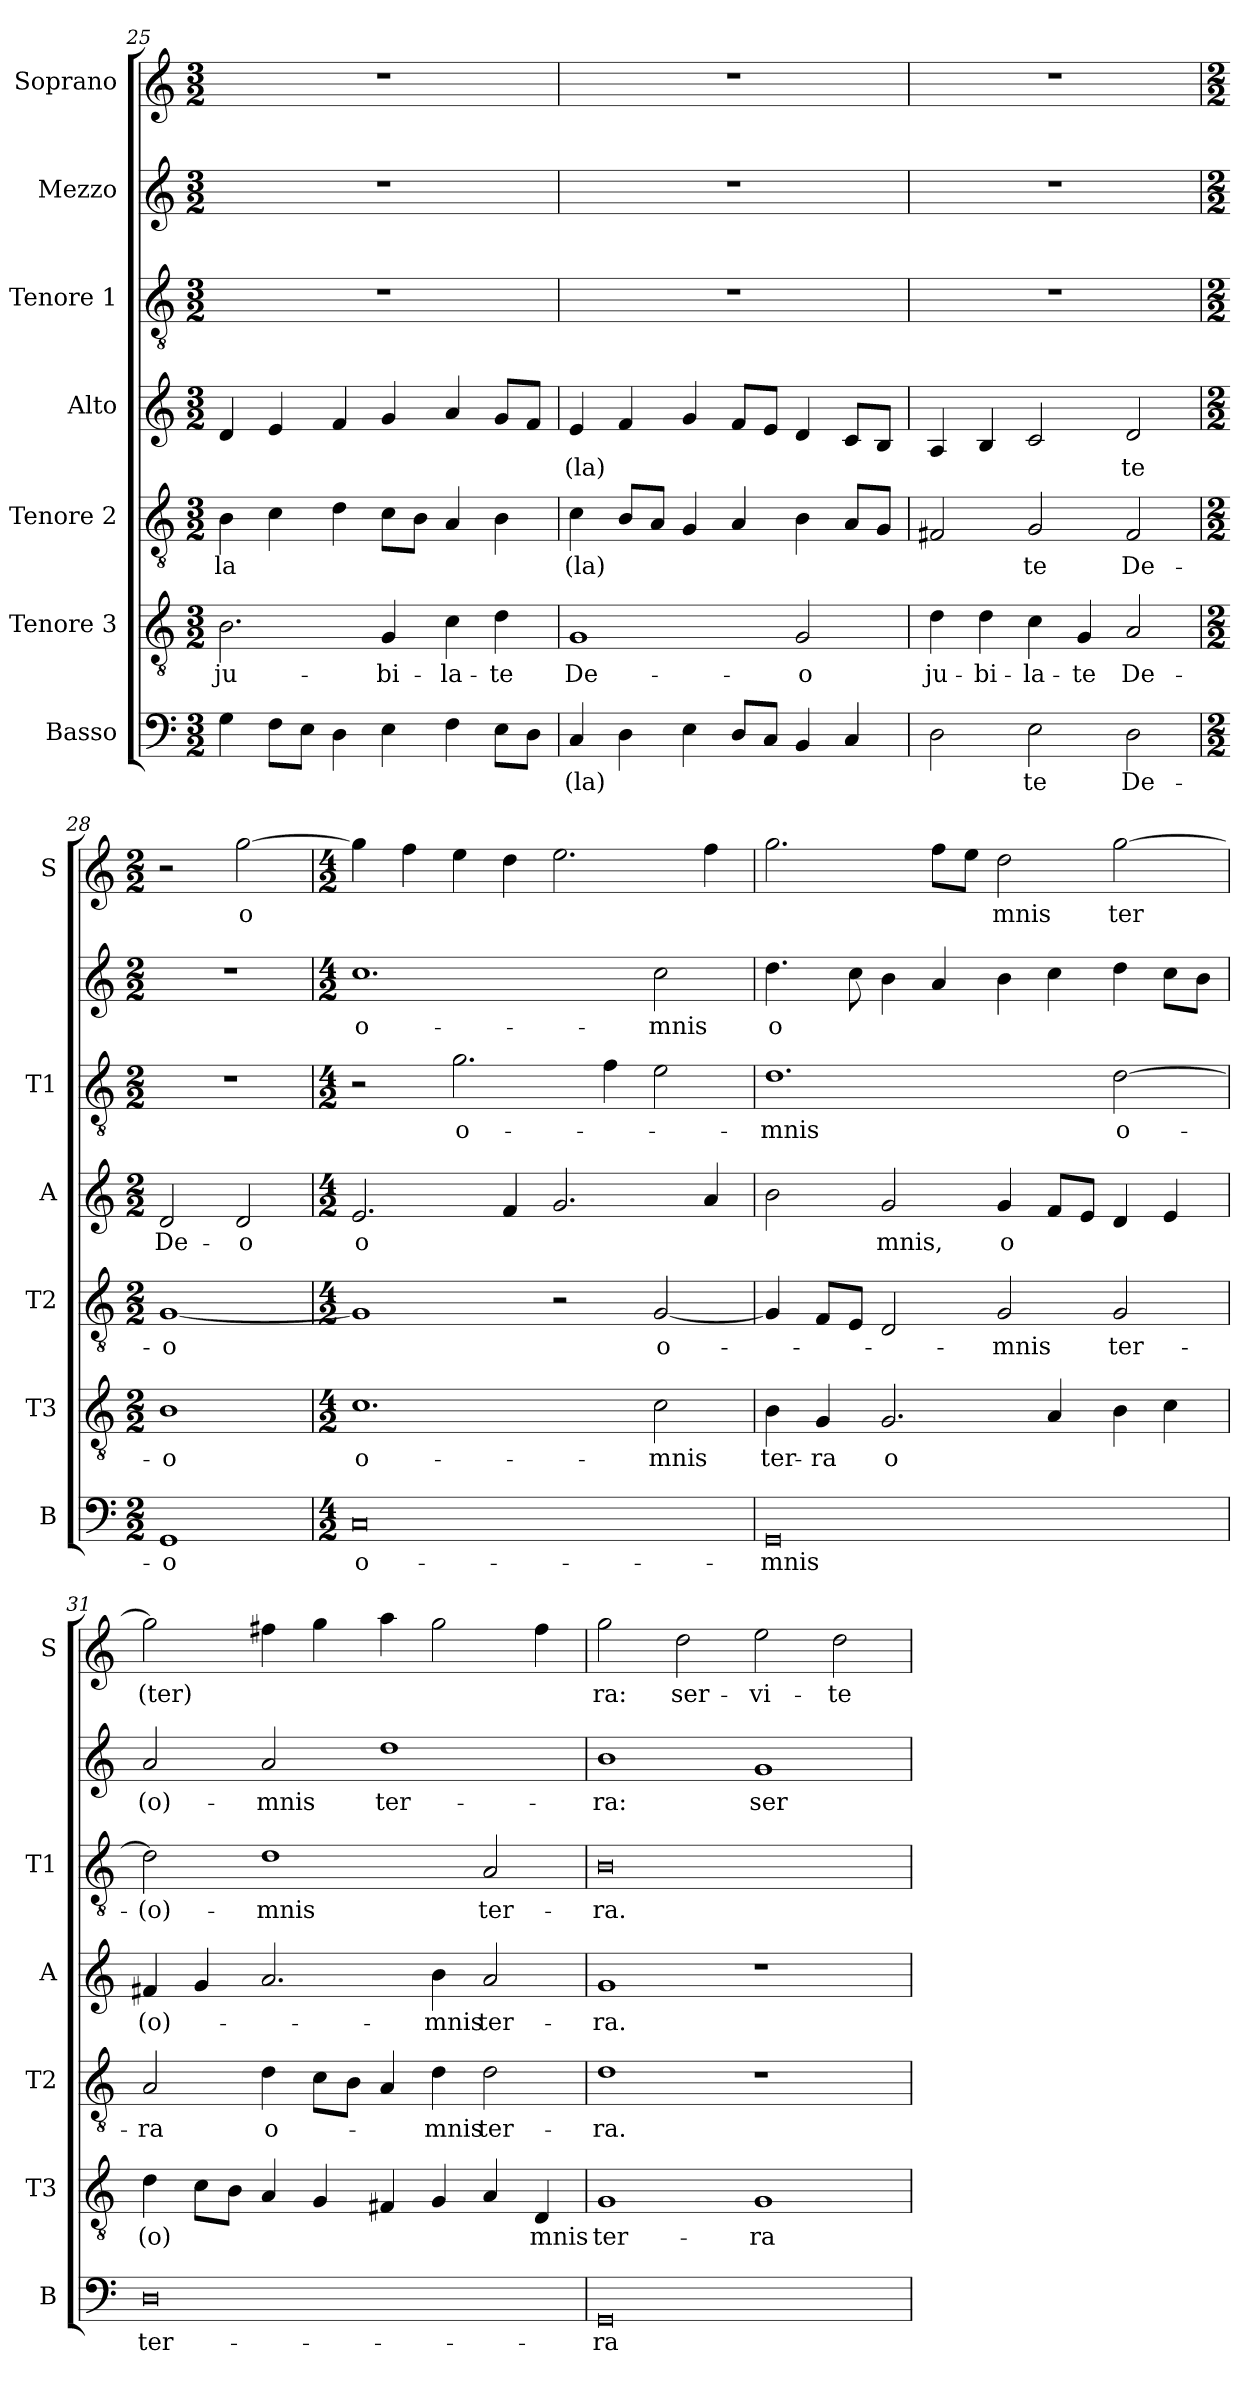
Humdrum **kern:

**kern	**text	**kern	**text	**kern	**text	**kern	**text	**kern	**text	**kern	**text	**kern	**text
*part7	*part7	*part6	*part6	*part5	*part5	*part4	*part4	*part3	*part3	*part2	*part2	*part1	*part1
*staff7	*staff7	*staff6	*staff6	*staff5	*staff5	*staff4	*staff4	*staff3	*staff3	*staff2	*staff2	*staff1	*staff1
*I"Basso	*	*I"Tenore 3	*	*I"Tenore 2	*	*I"Alto	*	*I"Tenore 1	*	*I"Mezzo	*	*I"Soprano	*
*I'B	*	*I'T3	*	*I'T2	*	*I'A	*	*I'T1	*	*	*	*I'S	*
*clefF4	*	*clefGv2	*	*clefGv2	*	*clefG2	*	*clefGv2	*	*clefG2	*	*clefG2	*
*k[]	*	*k[]	*	*k[]	*	*k[]	*	*k[]	*	*k[]	*	*k[]	*
*C:	*	*C:	*	*C:	*	*C:	*	*C:	*	*C:	*	*C:	*
*M3/2	*	*M3/2	*	*M3/2	*	*M3/2	*	*M3/2	*	*M3/2	*	*M3/2	*
=25	=25	=25	=25	=25	=25	=25	=25	=25	=25	=25	=25	=25	=25
4G\	.	2.B\	ju-	4B\	-la	4d/	.	1.r	.	1.r	.	1.r	.
8F\L	.	.	.	4c\	.	4e/	.	.	.	.	.	.	.
8E\J	.	.	.	.	.	.	.	.	.	.	.	.	.
4D\	.	.	.	4d\	.	4f/	.	.	.	.	.	.	.
4E\	.	4G/	-bi-	8c\L	.	4g/	.	.	.	.	.	.	.
.	.	.	.	8B\J	.	.	.	.	.	.	.	.	.
4F\	.	4c\	-la-	4A/	.	4a/	.	.	.	.	.	.	.
8E\L	.	4d\	-te	4B\	.	8g/L	.	.	.	.	.	.	.
8D\J	.	.	.	.	.	8f/J	.	.	.	.	.	.	.
!!LO:PB:g=z
=26	=26	=26	=26	=26	=26	=26	=26	=26	=26	=26	=26	=26	=26
4C/	(la)	1G	De-	4c\	(la)	4e/	(la)	1.r	.	1.r	.	1.r	.
4D\	.	.	.	8B/L	.	4f/	.	.	.	.	.	.	.
.	.	.	.	8A/J	.	.	.	.	.	.	.	.	.
4E\	.	.	.	4G/	.	4g/	.	.	.	.	.	.	.
8D/L	.	.	.	4A/	.	8f/L	.	.	.	.	.	.	.
8C/J	.	.	.	.	.	8e/J	.	.	.	.	.	.	.
4BB/	.	2G/	-o	4B\	.	4d/	.	.	.	.	.	.	.
4C/	.	.	.	8A/L	.	8c/L	.	.	.	.	.	.	.
.	.	.	.	8G/J	.	8B/J	.	.	.	.	.	.	.
=27	=27	=27	=27	=27	=27	=27	=27	=27	=27	=27	=27	=27	=27
2D\	.	4d\	ju-	2F#X/	.	4A/	.	1.r	.	1.r	.	1.r	.
.	.	4d\	-bi-	.	.	4B/	.	.	.	.	.	.	.
2E\	te	4c\	-la-	2G/	te	2c/	.	.	.	.	.	.	.
.	.	4G/	-te	.	.	.	.	.	.	.	.	.	.
2D\	De-	2A/	De-	2F#/	De-	2d/	te	.	.	.	.	.	.
=28	=28	=28	=28	=28	=28	=28	=28	=28	=28	=28	=28	=28	=28
*M2/2	*	*M2/2	*	*M2/2	*	*M2/2	*	*M2/2	*	*M2/2	*	*M2/2	*
1GG	-o	1B	-o	[1G	-o	2d/	De-	1r	.	1r	.	2r	.
.	.	.	.	.	.	2d/	-o	.	.	.	.	[2gg\	-o
=29	=29	=29	=29	=29	=29	=29	=29	=29	=29	=29	=29	=29	=29
*M4/2	*	*M4/2	*	*M4/2	*	*M4/2	*	*M4/2	*	*M4/2	*	*M4/2	*
0C	o-	1.c	o-	1G]	.	2.e/	o	2r	.	1.cc	o-	4gg\]	.
.	.	.	.	.	.	.	.	.	.	.	.	4ff\	.
.	.	.	.	.	.	.	.	2.g\	o-	.	.	4ee\	.
.	.	.	.	.	.	4f/	.	.	.	.	.	4dd\	.
.	.	.	.	2r	.	2.g/	.	.	.	.	.	2.ee\	.
.	.	.	.	.	.	.	.	4f\	.	.	.	.	.
.	.	2c\	-mnis	[2G/	o-	.	.	2e\	.	2cc\	-mnis	.	.
.	.	.	.	.	.	4a/	.	.	.	.	.	4ff\	.
=30	=30	=30	=30	=30	=30	=30	=30	=30	=30	=30	=30	=30	=30
0GG	-mnis	4B\	ter-	4G/]	.	2b\	.	1.d	-mnis	4.dd\	o	2.gg\	.
.	.	4G/	-ra	8F/L	.	.	.	.	.	.	.	.	.
.	.	.	.	8E/J	.	.	.	.	.	8cc\	.	.	.
.	.	2.G/	o	2D/	.	2g/	mnis,	.	.	4b\	.	.	.
.	.	.	.	.	.	.	.	.	.	4a/	.	8ff\L	.
.	.	.	.	.	.	.	.	.	.	.	.	8ee\J	.
.	.	.	.	2G/	-mnis	4g/	o	.	.	4b\	.	2dd\	mnis
.	.	4A/	.	.	.	8f/L	.	.	.	4cc\	.	.	.
.	.	.	.	.	.	8e/J	.	.	.	.	.	.	.
.	.	4B\	.	2G/	ter-	4d/	.	[2d\	o-	4dd\	.	[2gg\	ter
.	.	4c\	.	.	.	4e/	.	.	.	8cc\L	.	.	.
.	.	.	.	.	.	.	.	.	.	8b\J	.	.	.
!!LO:LB:g=z
=31	=31	=31	=31	=31	=31	=31	=31	=31	=31	=31	=31	=31	=31
0D	ter-	4d\	-(o)	2A/	-ra	4f#X/	(o)-	2d\]	(o)-	2a/	(o)-	2gg\]	(ter)
.	.	8c\L	.	.	.	4g/	.	.	.	.	.	.	.
.	.	8B\J	.	.	.	.	.	.	.	.	.	.	.
.	.	4A/	.	4d\	o-	2.a/	.	1d	-mnis	2a/	mnis	4ff#X\	.
.	.	4G/	.	8c\L	.	.	.	.	.	.	.	4gg\	.
.	.	.	.	8B\J	.	.	.	.	.	.	.	.	.
.	.	4F#X/	.	4A/	.	.	.	.	.	1dd	ter-	4aa\	.
.	.	4G/	.	4d\	-mnis	4b\	-mnis	.	.	.	.	2gg\	.
.	.	4A/	.	2d\	ter-	2a/	ter-	2A/	ter-	.	.	.	.
.	.	4D/	mnis	.	.	.	.	.	.	.	.	4ff#\	.
=32	=32	=32	=32	=32	=32	=32	=32	=32	=32	=32	=32	=32	=32
0GG	-ra	1G	ter-	1d	-ra.	1g	-ra.	0B	-ra.	1b	-ra:	2gg\	ra:
.	.	.	.	.	.	.	.	.	.	.	.	2dd\	ser-
.	.	1G	-ra	1r	.	1r	.	.	.	1g	ser-	2ee\	-vi-
.	.	.	.	.	.	.	.	.	.	.	.	2dd\	-te
=	=	=	=	=	=	=	=	=	=	=	=	=	=
*-	*-	*-	*-	*-	*-	*-	*-	*-	*-	*-	*-	*-	*-
